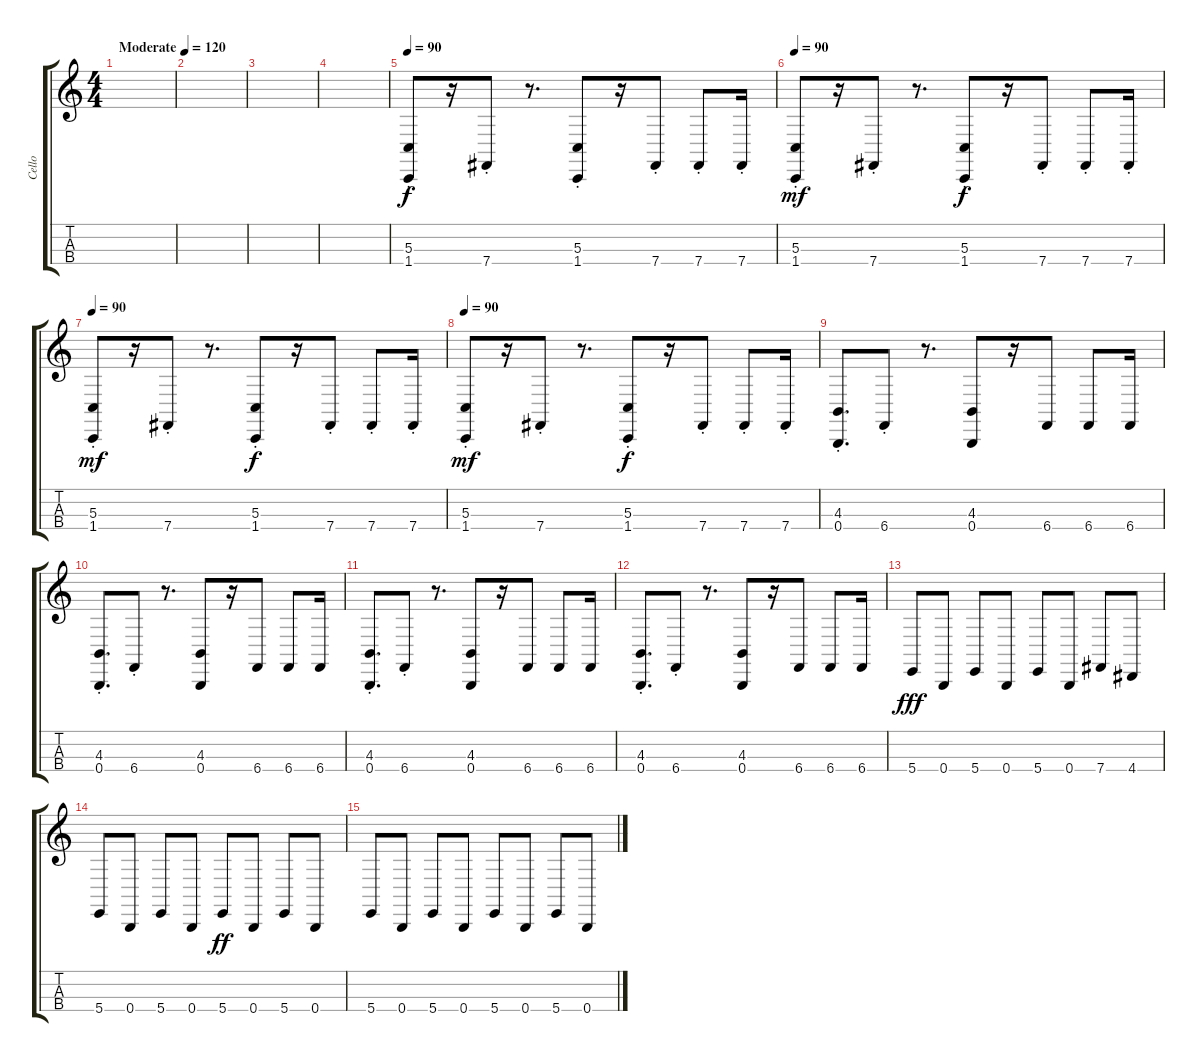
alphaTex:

\track ("Cello" "Cello") {instrument cello}
\staff {score tabs}
\tuning (A3 D3 G2 B1) {hide}
\ts (4 4)
\tempo (120 "Moderate")
\clef g2
\ks c
|
|
|
|
\tempo 90
(5.3{st} 1.4).8 r.16 7.4{st}.8 r.8{d} (5.3{st} 1.4{st}).8{dy f} r.16 7.4{st}.8 7.4{st}.8 7.4{st}.16 |
\tempo 90
(5.3{st} 1.4).8{dy mf} r.16 7.4{st}.8 r.8{d} (5.3{st} 1.4{st}).8{dy f} r.16 7.4{st}.8 7.4{st}.8 7.4{st}.16 |
\tempo 90
(5.3{st} 1.4).8{dy mf} r.16 7.4{st}.8 r.8{d} (5.3{st} 1.4{st}).8{dy f} r.16 7.4{st}.8 7.4{st}.8 7.4{st}.16 |
\tempo 90
(5.3{st} 1.4).8{dy mf} r.16 7.4{st}.8 r.8{d} (5.3{st} 1.4{st}).8{dy f} r.16 7.4{st}.8 7.4{st}.8 7.4{st}.16 |
(4.3{st} 0.4{st}).8{d} 6.4{st}.8 r.8{d} (4.3 0.4).8 r.16 6.4.8 6.4.8 6.4.16 |
(4.3{st} 0.4{st}).8{d} 6.4{st}.8 r.8{d} (4.3 0.4).8 r.16 6.4.8 6.4.8 6.4.16 |
(4.3{st} 0.4{st}).8{d} 6.4{st}.8 r.8{d} (4.3 0.4).8 r.16 6.4.8 6.4.8 6.4.16 |
(4.3{st} 0.4{st}).8{d} 6.4{st}.8 r.8{d} (4.3 0.4).8 r.16 6.4.8 6.4.8 6.4.16 |
5.4.8{dy fff} 0.4.8 5.4.8 0.4.8 5.4.8 0.4.8 7.4.8 4.4.8 |
5.4.8 0.4.8 5.4.8 0.4.8 5.4.8{dy ff} 0.4.8 5.4.8 0.4.8 |
5.4.8 0.4.8 5.4.8 0.4.8 5.4.8 0.4.8 5.4.8 0.4.8
